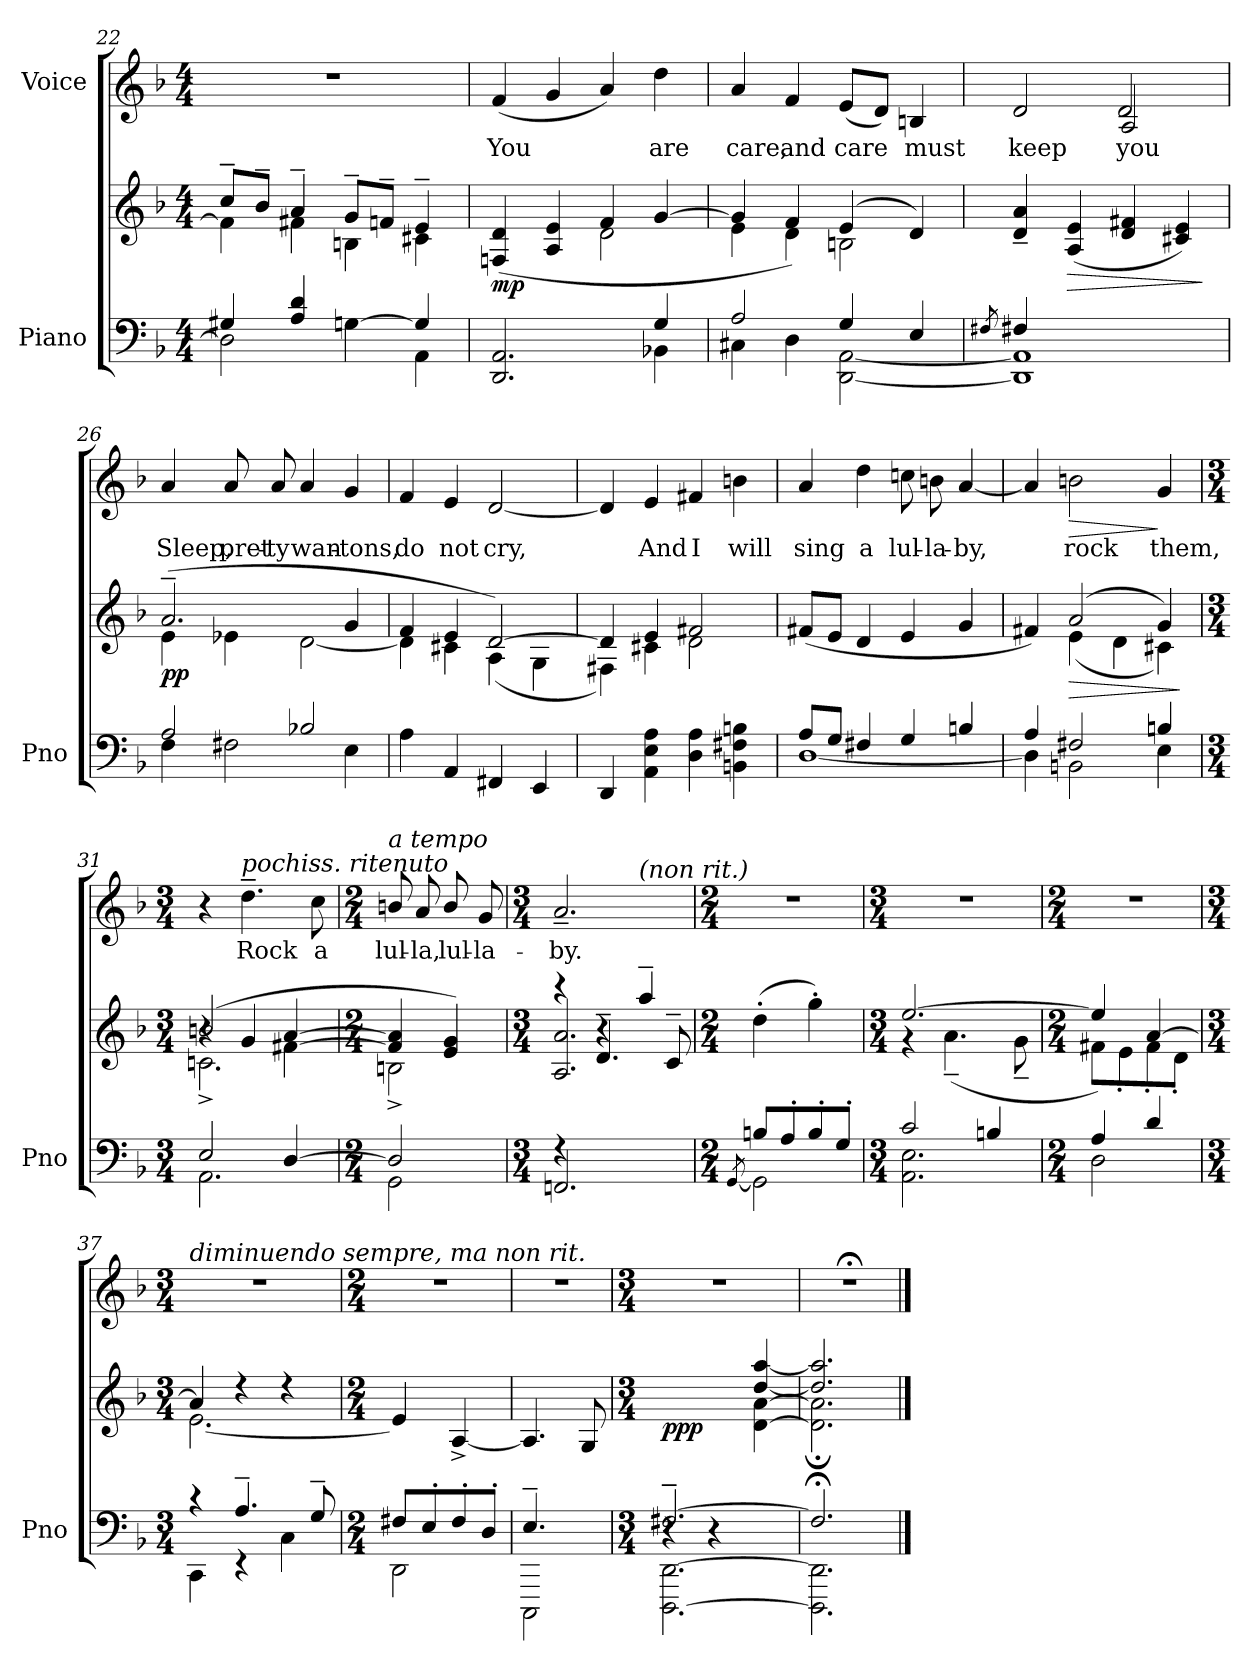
**kern	**kern	**dynam	**kern	**text	**dynam
*part2	*part2	*part2	*part1	*part1	*part1
*staff3	*staff2	*staff2/3	*staff1	*staff1	*staff1
*I"Piano	*	*	*I"Voice	*	*
*I'Pno	*	*	*	*	*
*clefF4	*clefG2	*	*clefG2	*	*
*k[b-]	*k[b-]	*	*k[b-]	*	*
*M4/4	*M4/4	*	*M4/4	*	*
=22	=22	=22	=22	=22	=22
*^	*^	*	*	*	*
4G#X/	2D\]	8cc~/L	4f\]	.	1r	.	.
.	.	8b-~/J	.	.	.	.	.
4A/ 4d/	.	4a~/	4f#X\	.	.	.	.
[>4Gn\	4ryy	8g~/L	4Bn\	.	.	.	.
.	.	8fn~/J	.	.	.	.	.
4AA\	4G/]	4e~/	4c#X\	.	.	.	.
=23	=23	=23	=23	=23	=23	=23	=23
!	!	!	!	!LO:DY:b	!	!	!
2.DD/ 2.AA/	2.ryy	(4Fn/ 4d/	2ryy	mp	(4f/	You	.
.	.	4A/ 4e/	.	.	4g/	.	.
.	.	4f/	2d\	.	4a/)	.	.
4G/	4BB-X\	[4g/	.	.	4dd\	are	.
=24	=24	=24	=24	=24	=24	=24	=24
2A/	4C#X\	4g/]	4e\	.	4a/	care,	.
.	4D\	4f/)	4d\	.	4f/	and	.
4G/	[2DD\ [2AA\	(4e/	2Bn\	.	(8e/L	care	.
.	.	.	.	.	8d/J)	.	.
4E/	.	4d/)	.	.	4Bn/	must	.
*	*	*v	*v	*	*	*	*
=25	=25	=25	=25	=25	=25	=25
8qF#X/	.	.	.	.	.	.
*	*	*	*	*^	*	*
4F#/	1DD] 1AA]	4d/~> 4a/~>	.	2d/	2ryy	keep	.
!	!	!	!LO:HP:b	!	!	!	!
4ryy	.	(>4A/ 4e/	>	.	.	.	.
2ryy	.	4d/ 4f#X/	.	2A/	2d/	you	.
.	.	4c#X/ 4e/)	.	.	.	.	.
*v	*v	*	*	*v	*v	*	*
.	.	]	.	.	.
=26	=26	=26	=26	=26	=26
*^	*^	*	*	*	*
!	!	!	!	!LO:DY:b	!	!	!
2A/	4F\	(2.a~/	4e\	pp	4a/	Sleep,	.
.	2F#X\	.	4e-X\	.	8a/	pret-	.
.	.	.	.	.	8a/	-ty	.
2B-X/	.	.	[2d\	.	4a/	wan-	.
.	4E\	4g/	.	.	4g/	-tons,	.
*v	*v	*	*	*	*	*	*
=27	=27	=27	=27	=27	=27	=27
4A\	4f/	4d\]	.	4f/	do	.
4AA/	4e/	4c#X\	.	4e/	not	.
4FF#X/	[2d/)	(4A\	.	[2d/	cry,	.
4EE/	.	4G\	.	.	.	.
=28	=28	=28	=28	=28	=28	=28
4DD/	4d/]	4F#X\)	.	4d/]	.	.
4AA\ 4E\ 4A\	4e/	4c#X\	.	4e/	And	.
4D\ 4A\	2f#X/	2d\	.	4f#X/	I	.
4BBn\ 4F#X\ 4Bn\	.	.	.	4bn\	will	.
*	*v	*v	*	*	*	*
=29	=29	=29	=29	=29	=29
*^	*	*	*	*	*
8A/L	[1D	(8f#X/L	.	4a/	sing	.
8G/J	.	8e/J	.	.	.	.
4F#X/	.	4d/	.	4dd\	a	.
4G/	.	4e/	.	8ccn\	lul-	.
.	.	.	.	8bn\	-la-	.
4Bn/	.	4g/	.	[4a/	-by,	.
=30	=30	=30	=30	=30	=30	=30
*	*	*^	*	*	*	*
4A/	4D\]	4f#X/)	4ryy	.	4a/]	.	.
!	!	!	!	!LO:HP:b	!	!	!LO:HP:b
2F#X/	2BBn\	(>2a/	(4e\	>	2bn\	rock	>
.	.	.	4d\	.	.	.	.
4Bn/	4E\	4g/)	4c#X\)	.	4g/	them,	]
*v	*v	*	*	*	*	*	*
*	*v	*v	*	*	*	*
.	.	]	.	.	.
=31	=31	=31	=31	=31	=31
*M3/4	*M3/4	*	*M3/4	*	*
*^	*^	*	*	*	*
*	*	*	*^	*	*	*	*
2E/	2.AA\	(2bn/	2.cn^\	4r	.	4r	.	.
!	!	!	!	!	!	!LO:TX:i:t=pochiss. ritenuto	!	!
.	.	.	.	4g/	.	4.dd~\	Rock	.
[4D/	.	[4a/	.	[4f#X\	.	.	.	.
.	.	.	.	.	.	8cc\	a	.
*	*	*v	*v	*v	*	*	*	*
=32	=32	=32	=32	=32	=32	=32
*M2/4	*	*M2/4	*	*M2/4	*	*
*	*	*^	*	*	*	*
!	!	!	!	!	!LO:TX:i:t=a tempo	!	!
2D/]	2GG\	4f#/] 4a/]	2Bn^\	.	8bn/	lul-	.
.	.	.	.	.	8a/	-la,	.
.	.	4e/ 4g/)	.	.	8b/	lul-	.
.	.	.	.	.	8g/	-la-	.
*	*	*v	*v	*	*	*	*
=33	=33	=33	=33	=33	=33	=33
*M3/4	*	*M3/4	*	*M3/4	*	*
*	*	*^	*	*^	*	*
*	*	*	*^	*	*	*	*	*
4r	2.FFn/	4r	2.A/ 2.a/	4ryy	.	2.a~>/	2ryy	-by.	.
2ryy	.	4r	.	4.d~/	.	.	.	.	.
!	!	!	!	!	!	!	!LO:TX:i:t=(non rit.)	!	!
.	.	4aa~/	.	.	.	.	4ryy	.	.
.	.	.	.	8c~/	.	.	.	.	.
*	*	*v	*v	*v	*	*	*	*	*
*	*	*	*	*v	*v	*	*
=34	=34	=34	=34	=34	=34	=34
*M2/4	*	*M2/4	*	*M2/4	*	*
.	[<8qGG/	.	.	.	.	.
8Bn/L	2GG\]	(4dd'\	.	2r	.	.
8A'/	.	.	.	.	.	.
8B'/	.	4gg'\)	.	.	.	.
8G'/J	.	.	.	.	.	.
=35	=35	=35	=35	=35	=35	=35
*M3/4	*	*M3/4	*	*M3/4	*	*
*	*	*^	*	*	*	*
2c/	2.AA\ 2.E\	[2.ee/	4r	.	2.r	.	.
.	.	.	(4.a~\	.	.	.	.
4Bn/	.	.	.	.	.	.	.
.	.	.	8g~\	.	.	.	.
=36	=36	=36	=36	=36	=36	=36	=36
*M2/4	*	*M2/4	*	*	*M2/4	*	*
4A/	2D\	4ee/]	8f#X\L)	.	2r	.	.
.	.	.	8e'\	.	.	.	.
4d/	.	[4a/	8f#'\	.	.	.	.
.	.	.	8d'\J	.	.	.	.
=37	=37	=37	=37	=37	=37	=37	=37
*M3/4	*	*M3/4	*	*	*M3/4	*	*
!	!	!	!	!	!LO:TX:i:t=diminuendo sempre, ma non rit.	!	!
4r	4CC\	4a/]	[2.e\	.	2.r	.	.
4.A~/	4r	4r	.	.	.	.	.
.	4C\	4r	.	.	.	.	.
8G~/	.	.	.	.	.	.	.
*	*	*v	*v	*	*	*	*
=38	=38	=38	=38	=38	=38	=38
*M2/4	*	*M2/4	*	*M2/4	*	*
8F#X/L	2DD\	4e/]	.	2r	.	.
8E'/	.	.	.	.	.	.
8F#'/	.	([4A^>/	.	.	.	.
8D'/J	.	.	.	.	.	.
=39	=39	=39	=39	=39	=39	=39
*	*	*^	*	*	*	*
4.E~/	2CCC\	4.A/]	4.ryy	.	2r	.	.
8ryy	.	8ryy	8G/	.	.	.	.
*v	*v	*	*	*	*	*	*
=40	=40	=40	=40	=40	=40	=40
*M3/4	*M3/4	*	*	*M3/4	*	*
*^	*	*	*	*	*	*
*	*^	*	*	*	*	*	*
!	!	!	!	!	!LO:DY:b	!	!	!
[2.F#X~/)	4r	[2.DDD\ [2.DD\	2ryy	2ryy	ppp	2.r	.	.
.	4r	.	.	.	.	.	.	.
.	4ryy	.	[4d\ [4a\	[4dd/ [4aa/	.	.	.	.
*	*v	*v	*	*	*	*	*	*
=41	=41	=41	=41	=41	=41	=41	=41
2.F#;</]	2.DDD\] 2.DD\]	2.d\] 2.a\]	2.dd/];< 2.aa/];<	.	2.r;<	.	.
*v	*v	*	*	*	*	*	*
*	*v	*v	*	*	*	*
==	==	==	==	==	==
*-	*-	*-	*-	*-	*-
